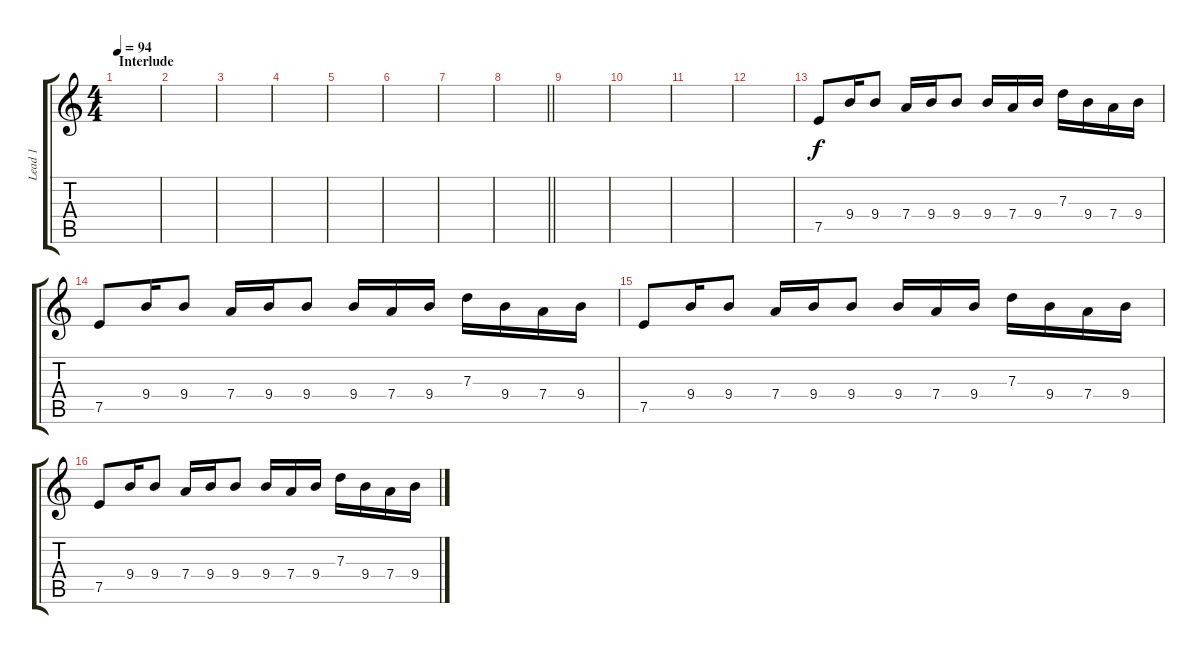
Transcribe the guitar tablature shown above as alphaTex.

\track ("Lead 1" "Lead 1") {instrument electricguitarclean}
\staff {score tabs}
\tuning (E4 B3 G3 D3 A2 E2) {hide}
\ts (4 4)
\section ("" "Interlude")
\tempo 94
\clef g2
\ks c
|
|
|
|
|
|
|
\barLineRight lightlight
|
|
|
|
|
7.5.8{volume 10 instrument overdrivenguitar} 9.4.16 9.4.8 7.4.16 9.4.16 9.4.8 9.4.16 7.4.16 9.4.16 7.3.16 9.4.16 7.4.16 9.4.16 |
7.5.8 9.4.16 9.4.8 7.4.16 9.4.16 9.4.8 9.4.16 7.4.16 9.4.16 7.3.16 9.4.16 7.4.16 9.4.16 |
7.5.8 9.4.16 9.4.8 7.4.16 9.4.16 9.4.8 9.4.16 7.4.16 9.4.16 7.3.16 9.4.16 7.4.16 9.4.16 |
7.5.8 9.4.16 9.4.8 7.4.16 9.4.16 9.4.8 9.4.16 7.4.16 9.4.16 7.3.16 9.4.16 7.4.16 9.4.16
